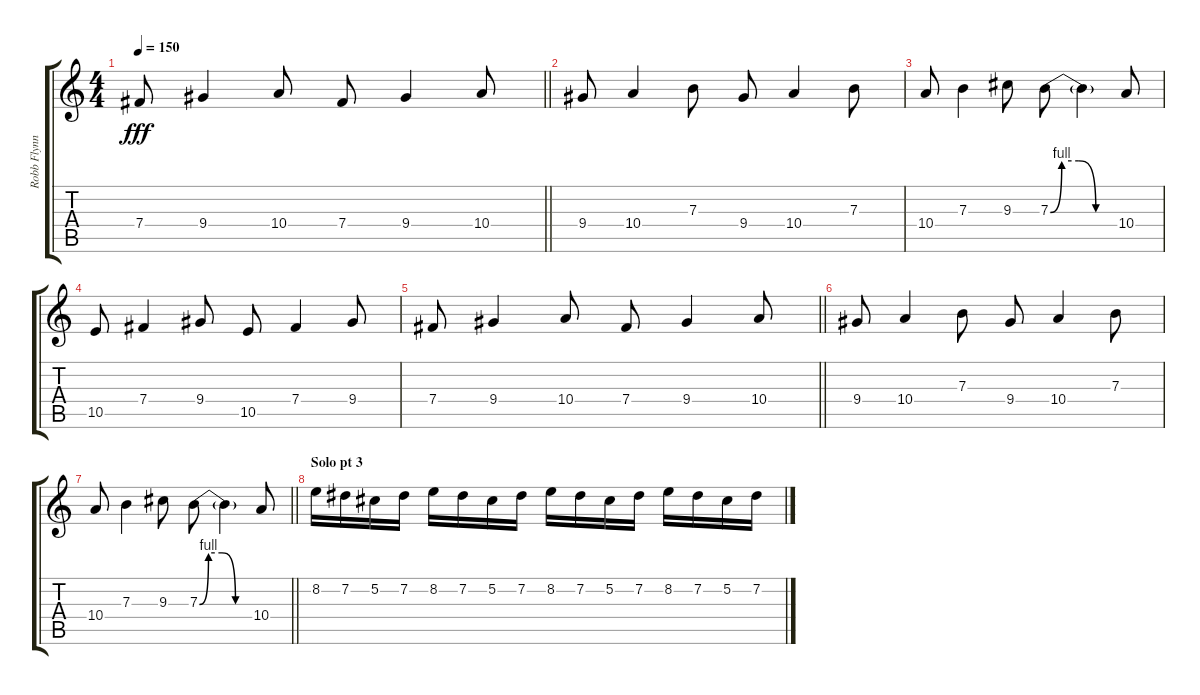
\track ("Robb Flynn" "Robb Flynn") {instrument distortionguitar}
\staff {score tabs}
\tuning (Db4 Ab3 E3 B2 Gb2 B1) {hide}
\ts (4 4)
\tempo 150
\clef g2
\barLineRight lightlight
\ks c
7.4.8{dy fff} 9.4.4 10.4.8 7.4.8 9.4.4 10.4.8 |
9.4.8 10.4.4 7.3.8 9.4.8 10.4.4 7.3.8 |
10.4.8 7.3.4 9.3.8 7.3{be (custom 0 0 10 4 25 4 40 0 60 0)}.8 7.3{t}.4 10.4.8 |
10.5.8 7.4.4 9.4.8 10.5.8 7.4.4 9.4.8 |
\barLineRight lightlight
7.4.8 9.4.4 10.4.8 7.4.8 9.4.4 10.4.8 |
9.4.8 10.4.4 7.3.8 9.4.8 10.4.4 7.3.8 |
\barLineRight lightlight
10.4.8 7.3.4 9.3.8 7.3{be (custom 0 0 10 4 25 4 40 0 60 0)}.8 7.3{t}.4 10.4.8 |
\section ("" "Solo pt 3")
8.2.16 7.2.16 5.2.16 7.2.16 8.2.16 7.2.16 5.2.16 7.2.16 8.2.16 7.2.16 5.2.16 7.2.16 8.2.16 7.2.16 5.2.16 7.2.16
